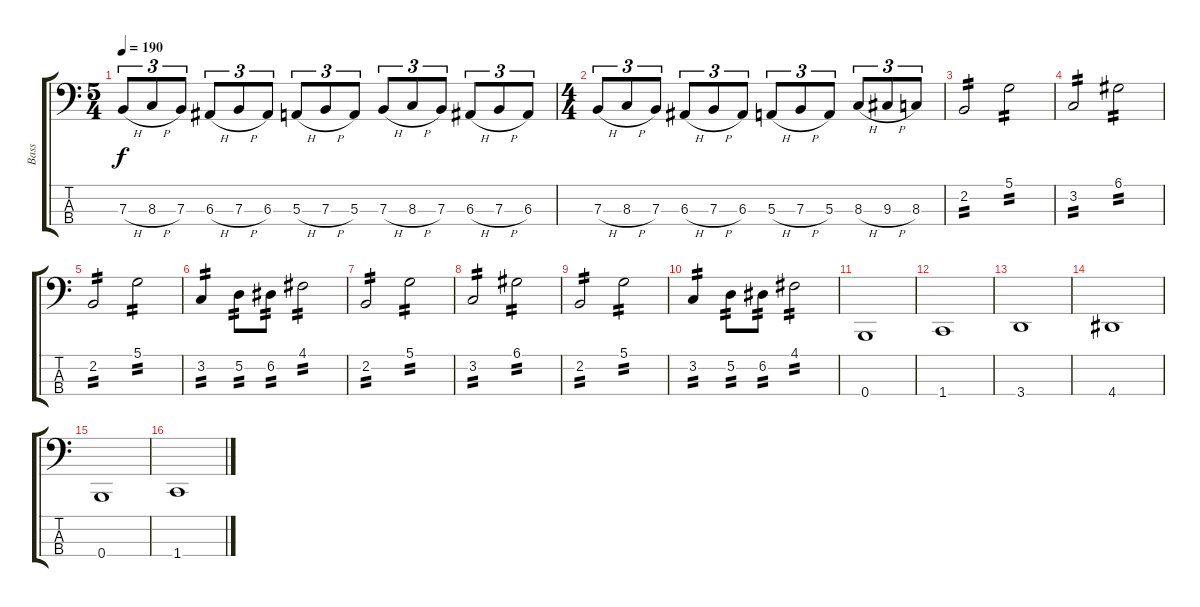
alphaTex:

\track ("Bass" "Bass") {instrument electricbasspick}
\staff {score tabs}
\tuning (D2 A1 E1 B0) {hide}
\ts (5 4)
\tempo 190
\clef f4
\ks aminor
7.3{h}.8{tu (3 2) dy f} 8.3{h}.8{tu (3 2)} 7.3.8{tu (3 2)} 6.3{h}.8{tu (3 2)} 7.3{h}.8{tu (3 2)} 6.3.8{tu (3 2)} 5.3{h}.8{tu (3 2)} 7.3{h}.8{tu (3 2)} 5.3.8{tu (3 2)} 7.3{h}.8{tu (3 2)} 8.3{h}.8{tu (3 2)} 7.3.8{tu (3 2)} 6.3{h}.8{tu (3 2)} 7.3{h}.8{tu (3 2)} 6.3.8{tu (3 2)} |
\ts (4 4)
7.3{h}.8{tu (3 2)} 8.3{h}.8{tu (3 2)} 7.3.8{tu (3 2)} 6.3{h}.8{tu (3 2)} 7.3{h}.8{tu (3 2)} 6.3.8{tu (3 2)} 5.3{h}.8{tu (3 2)} 7.3{h}.8{tu (3 2)} 5.3.8{tu (3 2)} 8.3{h}.8{tu (3 2)} 9.3{h}.8{tu (3 2)} 8.3.8{tu (3 2)} |
2.2.2{tp 2} 5.1.2{tp 2} |
3.2.2{tp 2} 6.1.2{tp 2} |
2.2.2{tp 2} 5.1.2{tp 2} |
3.2.4{tp 2} 5.2.8{tp 2} 6.2.8{tp 2} 4.1.2{tp 2} |
2.2.2{tp 2} 5.1.2{tp 2} |
3.2.2{tp 2} 6.1.2{tp 2} |
2.2.2{tp 2} 5.1.2{tp 2} |
3.2.4{tp 2} 5.2.8{tp 2} 6.2.8{tp 2} 4.1.2{tp 2} |
0.4.1 |
1.4.1 |
3.4.1 |
4.4.1 |
0.4.1 |
1.4.1
